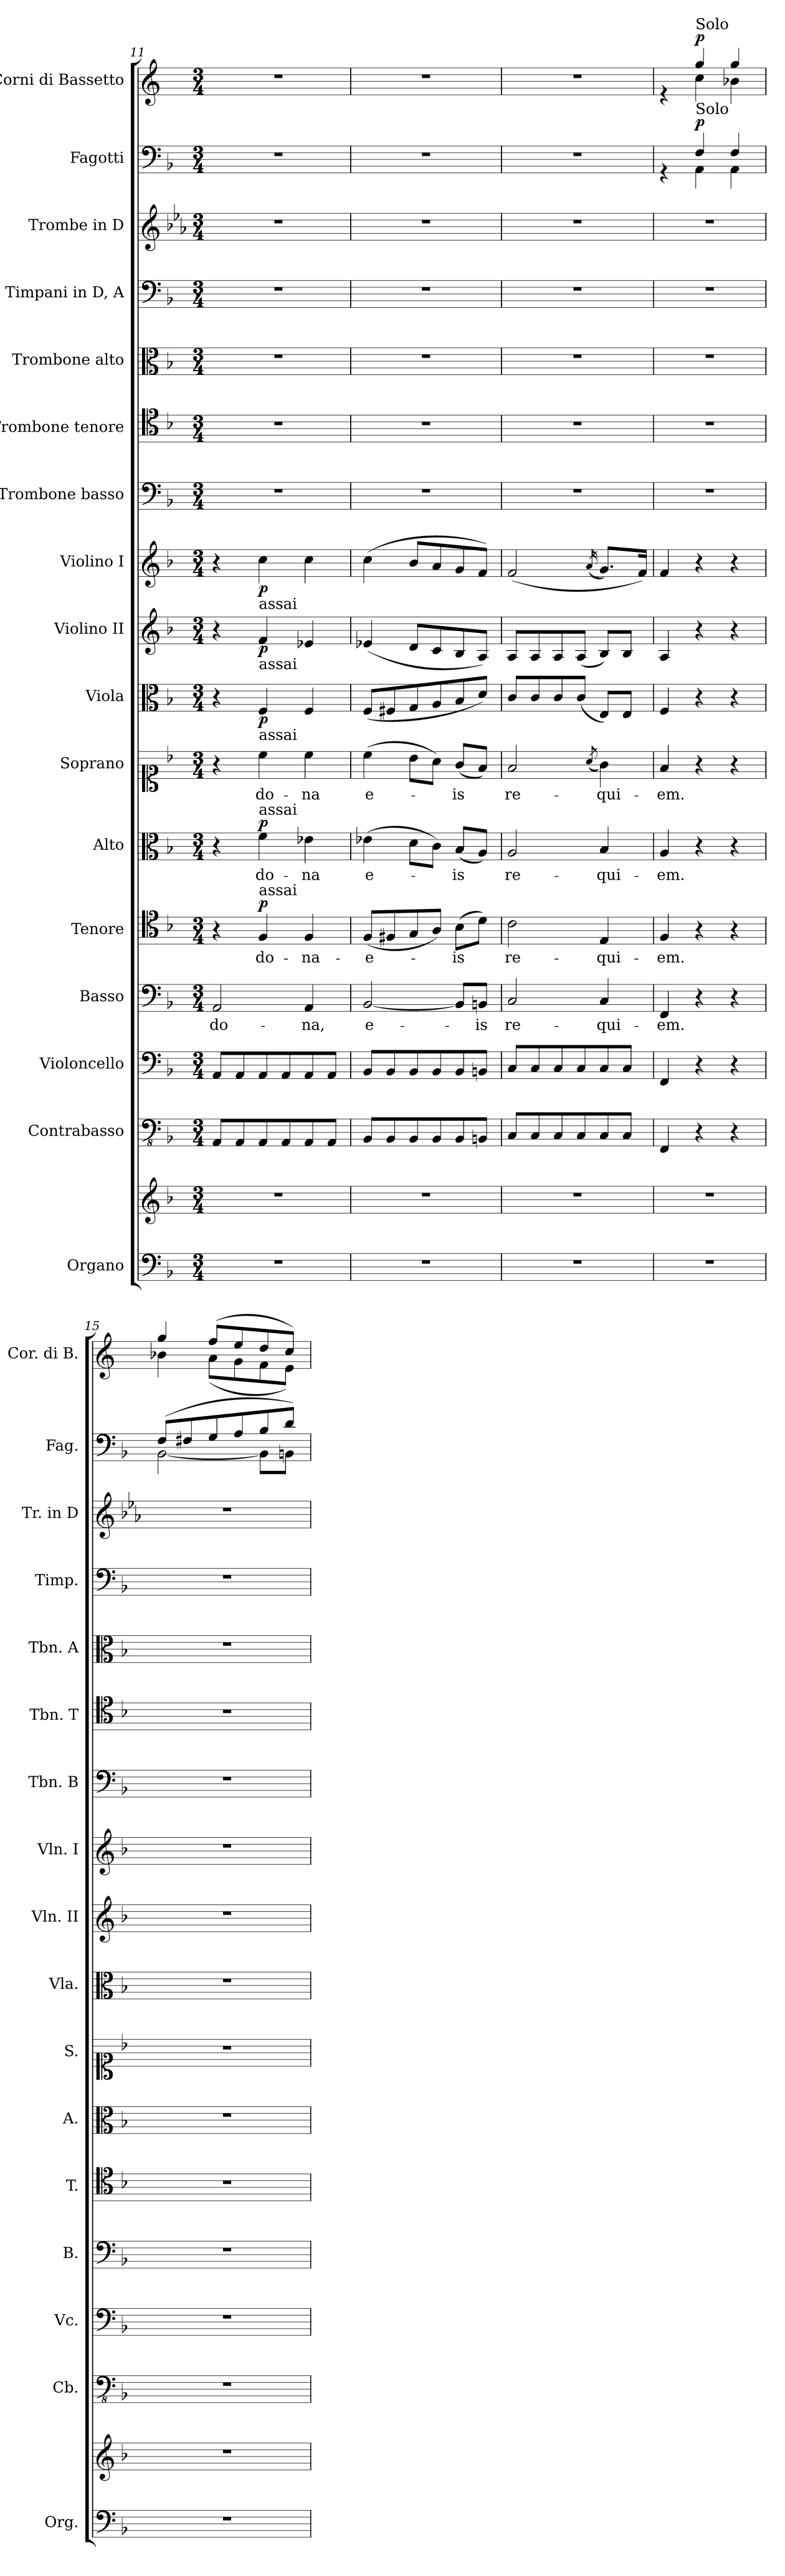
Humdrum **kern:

**kern	**kern	**kern	**kern	**kern	**text	**kern	**text	**dynam	**kern	**text	**dynam	**kern	**text	**kern	**dynam	**kern	**dynam	**kern	**dynam	**kern	**kern	**kern	**kern	**kern	**kern	**text	**dynam	**kern	**text	**text	**dynam
*part17	*part17	*part16	*part15	*part14	*part14	*part13	*part13	*part13	*part12	*part12	*part12	*part11	*part11	*part10	*part10	*part9	*part9	*part8	*part8	*part7	*part6	*part5	*part4	*part3	*part2	*part2	*part2	*part1	*part1	*part1	*part1
*staff18	*staff17	*staff16	*staff15	*staff14	*staff14	*staff13	*staff13	*staff13	*staff12	*staff12	*staff12	*staff11	*staff11	*staff10	*staff10	*staff9	*staff9	*staff8	*staff8	*staff7	*staff6	*staff5	*staff4	*staff3	*staff2	*staff2	*staff2	*staff1	*staff1	*staff1	*staff1
*I"Organo	*	*I"Contrabasso	*I"Violoncello	*I"Basso	*	*I"Tenore	*	*	*I"Alto	*	*	*I"Soprano	*	*I"Viola	*	*I"Violino II	*	*I"Violino I	*	*I"Trombone basso	*I"Trombone tenore	*I"Trombone alto	*I"Timpani in D, A	*I"Trombe in D	*I"Fagotti	*	*	*I"Corni di Bassetto	*	*	*
*I'Org.	*	*I'Cb.	*I'Vc.	*I'B.	*	*I'T.	*	*	*I'A.	*	*	*I'S.	*	*I'Vla.	*	*I'Vln. II	*	*I'Vln. I	*	*I'Tbn. B	*I'Tbn. T	*I'Tbn. A	*I'Timp.	*I'Tr. in D	*I'Fag.	*	*	*I'Cor. di B.	*	*	*
*clefF4	*clefG2	*clefFv4	*clefF4	*clefF4	*	*clefC4	*	*	*clefC3	*	*	*clefC1	*	*clefC3	*	*clefG2	*	*clefG2	*	*clefF4	*clefC4	*clefC3	*clefF4	*clefG2	*clefF4	*	*	*clefG2	*	*	*
*	*	*	*	*	*	*	*	*	*	*	*	*	*	*	*	*	*	*	*	*	*	*	*	*ITrd-1c-2	*	*	*	*ITrd4c7	*	*	*
*k[b-]	*k[b-]	*k[b-]	*k[b-]	*k[b-]	*	*k[b-]	*	*	*k[b-]	*	*	*k[b-]	*	*k[b-]	*	*k[b-]	*	*k[b-]	*	*k[b-]	*k[b-]	*k[b-]	*k[b-]	*k[b-]	*k[b-]	*	*	*k[b-]	*	*	*
*M3/4	*M3/4	*M3/4	*M3/4	*M3/4	*	*M3/4	*	*	*M3/4	*	*	*M3/4	*	*M3/4	*	*M3/4	*	*M3/4	*	*M3/4	*M3/4	*M3/4	*M3/4	*M3/4	*M3/4	*	*	*M3/4	*	*	*
=11	=11	=11	=11	=11	=11	=11	=11	=11	=11	=11	=11	=11	=11	=11	=11	=11	=11	=11	=11	=11	=11	=11	=11	=11	=11	=11	=11	=11	=11	=11	=11
!	!	!	!	!	!LO:LY:b	!	!	!	!	!	!	!	!	!	!	!	!	!	!	!	!	!	!	!	!	!	!	!	!	!	!
2.r	2.r	8AAA/L	8AA/L	2AA/	do-	4r	.	.	4r	.	.	4r	.	4r	.	4r	.	4r	.	2.r	2.r	2.r	2.r	2.r	2.r	.	.	2.r	.	.	.
.	.	8AAA/	8AA/	.	.	.	.	.	.	.	.	.	.	.	.	.	.	.	.	.	.	.	.	.	.	.	.	.	.	.	.
!	!	!	!	!	!	!	!	!	!	!	!	!	!	!	!	!	!	!LO:TX:b:t=assai	!	!	!	!	!	!	!	!	!	!	!	!	!
!	!	!	!	!	!	!	!	!	!	!	!	!	!	!	!	!LO:TX:b:t=assai	!	!	!	!	!	!	!	!	!	!	!	!	!	!	!
!	!	!	!	!	!	!	!	!	!	!	!	!	!	!LO:TX:b:t=assai	!	!	!	!	!	!	!	!	!	!	!	!	!	!	!	!	!
!	!	!	!	!	!	!	!	!	!LO:TX:a:t=assai	!	!	!	!	!	!	!	!	!	!	!	!	!	!	!	!	!	!	!	!	!	!
!	!	!	!	!	!	!LO:TX:a:t=assai	!	!	!	!	!	!	!	!	!	!	!	!	!	!	!	!	!	!	!	!	!	!	!	!	!
!	!	!	!	!	!	!	!LO:LY:b	!LO:DY:a	!	!LO:LY:b	!LO:DY:a	!	!LO:LY:b	!	!LO:DY:b	!	!LO:DY:b	!	!LO:DY:b	!	!	!	!	!	!	!	!	!	!	!	!
.	.	8AAA/	8AA/	.	.	4F/	do-	p	4f\	do-	p	4cc\	do-	4F/	p	4f/	p	4cc\	p	.	.	.	.	.	.	.	.	.	.	.	.
.	.	8AAA/	8AA/	.	.	.	.	.	.	.	.	.	.	.	.	.	.	.	.	.	.	.	.	.	.	.	.	.	.	.	.
!	!	!	!	!	!LO:LY:b	!	!LO:LY:b	!	!	!LO:LY:b	!	!	!LO:LY:b	!	!	!	!	!	!	!	!	!	!	!	!	!	!	!	!	!	!
.	.	8AAA/	8AA/	4AA/	-na,	4F/	-na-	.	4e-X\	-na	.	4cc\	-na	4F/	.	4e-X/	.	4cc\	.	.	.	.	.	.	.	.	.	.	.	.	.
.	.	8AAA/J	8AA/J	.	.	.	.	.	.	.	.	.	.	.	.	.	.	.	.	.	.	.	.	.	.	.	.	.	.	.	.
!!LO:PB:g=z
=12	=12	=12	=12	=12	=12	=12	=12	=12	=12	=12	=12	=12	=12	=12	=12	=12	=12	=12	=12	=12	=12	=12	=12	=12	=12	=12	=12	=12	=12	=12	=12
!	!	!	!	!	!LO:LY:b	!	!LO:LY:b	!	!	!LO:LY:b	!	!	!LO:LY:b	!	!	!	!	!	!	!	!	!	!	!	!	!	!	!	!	!	!
2.r	2.r	8BBB-/L	8BB-/L	[2BB-/	e-	(<8F/L	-e-	.	(>4e-X\	e-	.	(>4cc\	-e-	(<8F/L	.	(<4e-X/	.	(>4cc\	.	2.r	2.r	2.r	2.r	2.r	2.r	.	.	2.r	.	.	.
.	.	8BBB-/	8BB-/	.	.	8F#X/	.	.	.	.	.	.	.	8F#X/	.	.	.	.	.	.	.	.	.	.	.	.	.	.	.	.	.
.	.	8BBB-/	8BB-/	.	.	8G/	.	.	8d\L	.	.	8b-\L	.	8G/	.	8d/L	.	8b-/L	.	.	.	.	.	.	.	.	.	.	.	.	.
.	.	8BBB-/	8BB-/	.	.	8A/J)	.	.	8c\J)	.	.	8a\J)	.	8A/	.	8c/	.	8a/	.	.	.	.	.	.	.	.	.	.	.	.	.
!	!	!	!	!	!	!	!LO:LY:b	!	!	!LO:LY:b	!	!	!LO:LY:b	!	!	!	!	!	!	!	!	!	!	!	!	!	!	!	!	!	!
.	.	8BBB-/	8BB-/	8BB-/L]	.	(>8B-\L	-is	.	(<8B-/L	-is	.	(<8g/L	-is	8B-/	.	8B-/	.	8g/	.	.	.	.	.	.	.	.	.	.	.	.	.
!	!	!	!	!	!LO:LY:b	!	!	!	!	!	!	!	!	!	!	!	!	!	!	!	!	!	!	!	!	!	!	!	!	!	!
.	.	8BBBn/J	8BBn/J	8BBn/J	-is	8d\J)	.	.	8A/J)	.	.	8f/J)	.	8d/J)	.	8A/J)	.	8f/J)	.	.	.	.	.	.	.	.	.	.	.	.	.
=13	=13	=13	=13	=13	=13	=13	=13	=13	=13	=13	=13	=13	=13	=13	=13	=13	=13	=13	=13	=13	=13	=13	=13	=13	=13	=13	=13	=13	=13	=13	=13
!	!	!	!	!	!LO:LY:b	!	!LO:LY:b	!	!	!LO:LY:b	!	!	!LO:LY:b	!	!	!	!	!	!	!	!	!	!	!	!	!	!	!	!	!	!
2.r	2.r	8CC/L	8C/L	2C/	re-	2c\	re-	.	2A/	re-	.	2f/	re-	8c/L	.	8A/L	.	(<2f/	.	2.r	2.r	2.r	2.r	2.r	2.r	.	.	2.r	.	.	.
.	.	8CC/	8C/	.	.	.	.	.	.	.	.	.	.	8c/	.	8A/	.	.	.	.	.	.	.	.	.	.	.	.	.	.	.
.	.	8CC/	8C/	.	.	.	.	.	.	.	.	.	.	8c/	.	8A/	.	.	.	.	.	.	.	.	.	.	.	.	.	.	.
.	.	8CC/	8C/	.	.	.	.	.	.	.	.	.	.	(<8c/J	.	(<8A/J	.	.	.	.	.	.	.	.	.	.	.	.	.	.	.
.	.	.	.	.	.	.	.	.	.	.	.	(<8qa/	.	.	.	.	.	(<16qa/	.	.	.	.	.	.	.	.	.	.	.	.	.
!	!	!	!	!	!LO:LY:b	!	!LO:LY:b	!	!	!LO:LY:b	!	!	!LO:LY:b	!	!	!	!	!	!	!	!	!	!	!	!	!	!	!	!	!	!
.	.	8CC/	8C/	4C/	-qui-	4E/	-qui-	.	4B-/	-qui-	.	4g\)	-qui-	8E/L)	.	8B-/L)	.	8.g/L)	.	.	.	.	.	.	.	.	.	.	.	.	.
.	.	8CC/J	8C/J	.	.	.	.	.	.	.	.	.	.	8E/J	.	8B-/J	.	.	.	.	.	.	.	.	.	.	.	.	.	.	.
.	.	.	.	.	.	.	.	.	.	.	.	.	.	.	.	.	.	16f/Jk)	.	.	.	.	.	.	.	.	.	.	.	.	.
=14	=14	=14	=14	=14	=14	=14	=14	=14	=14	=14	=14	=14	=14	=14	=14	=14	=14	=14	=14	=14	=14	=14	=14	=14	=14	=14	=14	=14	=14	=14	=14
!	!	!	!	!	!LO:LY:b	!	!LO:LY:b	!	!	!LO:LY:b	!	!	!LO:LY:b	!	!	!	!	!	!	!	!	!	!	!	!	!	!	!	!	!	!
*	*	*	*	*	*	*	*	*	*	*	*	*	*	*	*	*	*	*	*	*	*	*	*	*	*^	*	*	*^	*	*	*
2.r	2.r	4FFF/	4FF/	4FF/	-em.	4F/	-em.	.	4A/	-em.	.	4f/	-em.	4F/	.	4A/	.	4f/	.	2.r	2.r	2.r	2.r	2.r	4rGG	4ryy	.	.	4re	4ryy	.	.	.
!	!	!	!	!	!	!	!	!	!	!	!	!	!	!	!	!	!	!	!	!	!	!	!	!	!	!	!	!	!LO:TX:a:t=Solo	!	!	!	!
!	!	!	!	!	!	!	!	!	!	!	!	!	!	!	!	!	!	!	!	!	!	!	!	!	!LO:TX:a:t=Solo	!	!	!	!	!	!	!	!
!	!	!	!	!	!	!	!	!	!	!	!	!	!	!	!	!	!	!	!	!	!	!	!	!	!	!	!	!LO:DY:b	!	!	!	!	!LO:DY:b
.	.	4r	4r	4r	.	4r	.	.	4r	.	.	4r	.	4r	.	4r	.	4r	.	.	.	.	.	.	4F/	4AA\	.	p	4cc/	4f\	.	.	p
!	!	!	!	!	!	!	!	!	!	!	!	!	!	!	!	!	!	!	!	!	!	!	!	!	!	!	!LO:LY:b	!	!	!	!LO:LY:b	!LO:LY:b	!
.	.	4r	4r	4r	.	4r	.	.	4r	.	.	4r	.	4r	.	4r	.	4r	.	.	.	.	.	.	4F/	4AA\	.	.	4cc/	4e-X\	.	.	.
=15	=15	=15	=15	=15	=15	=15	=15	=15	=15	=15	=15	=15	=15	=15	=15	=15	=15	=15	=15	=15	=15	=15	=15	=15	=15	=15	=15	=15	=15	=15	=15	=15	=15
2.r	2.r	2.r	2.r	2.r	.	2.r	.	.	2.r	.	.	2.r	.	2.r	.	2.r	.	2.r	.	2.r	2.r	2.r	2.r	2.r	(>8F/L	[2BB-\	.	.	4cc/	4e-X\	.	.	.
.	.	.	.	.	.	.	.	.	.	.	.	.	.	.	.	.	.	.	.	.	.	.	.	.	8F#X/	.	.	.	.	.	.	.	.
.	.	.	.	.	.	.	.	.	.	.	.	.	.	.	.	.	.	.	.	.	.	.	.	.	8G/	.	.	.	(>8b-/L	(<8d\L	.	.	.
.	.	.	.	.	.	.	.	.	.	.	.	.	.	.	.	.	.	.	.	.	.	.	.	.	8A/	.	.	.	8a/	8c\	.	.	.
.	.	.	.	.	.	.	.	.	.	.	.	.	.	.	.	.	.	.	.	.	.	.	.	.	8B-/	8BB-\L]	.	.	8g/	8B-\	.	.	.
.	.	.	.	.	.	.	.	.	.	.	.	.	.	.	.	.	.	.	.	.	.	.	.	.	8d/J)	8BBn\J	.	.	8f/J)	8A\J)	.	.	.
*	*	*	*	*	*	*	*	*	*	*	*	*	*	*	*	*	*	*	*	*	*	*	*	*	*v	*v	*	*	*	*	*	*	*
*	*	*	*	*	*	*	*	*	*	*	*	*	*	*	*	*	*	*	*	*	*	*	*	*	*	*	*	*v	*v	*	*	*
=	=	=	=	=	=	=	=	=	=	=	=	=	=	=	=	=	=	=	=	=	=	=	=	=	=	=	=	=	=	=	=
*-	*-	*-	*-	*-	*-	*-	*-	*-	*-	*-	*-	*-	*-	*-	*-	*-	*-	*-	*-	*-	*-	*-	*-	*-	*-	*-	*-	*-	*-	*-	*-
